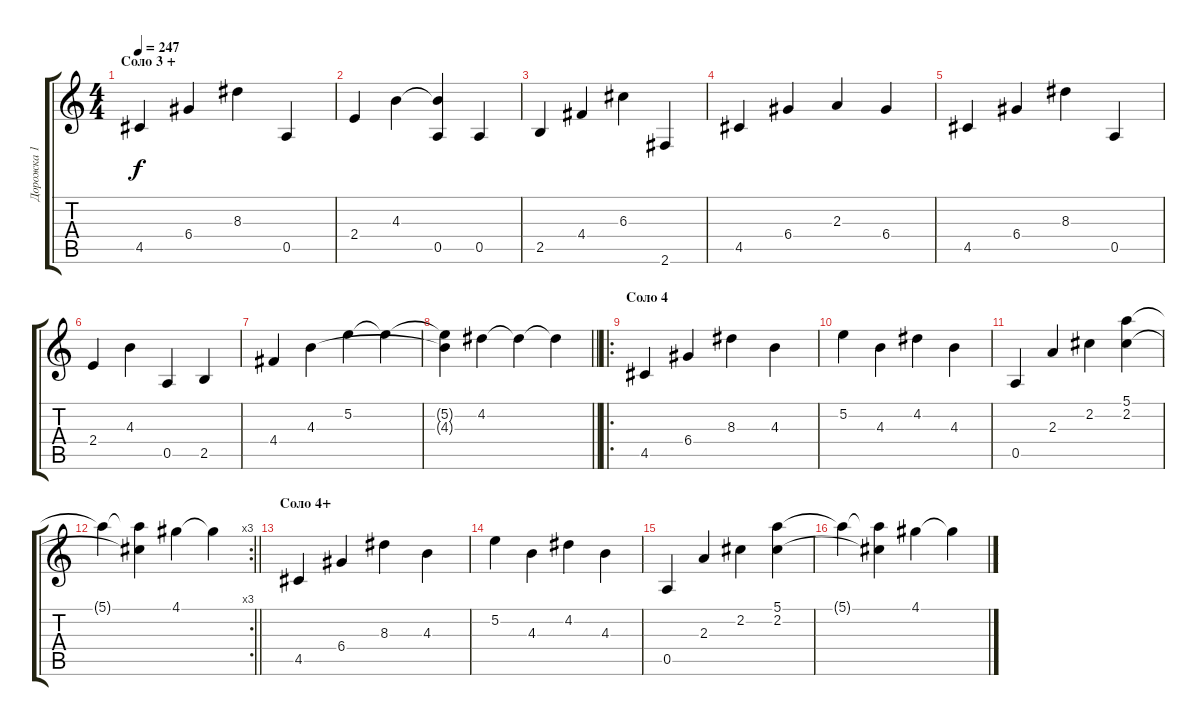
\track ("Дорожка 1" "Дорожка 1") {instrument acousticguitarnylon}
\staff {score tabs}
\tuning (E4 B3 G3 D3 A2 E2) {hide}
\ts (4 4)
\section ("" "Соло 3 +")
\tempo 247
\clef g2
\ks c
4.5.4{dy f} 6.4.4 8.3.4 0.5.4 |
2.4.4 4.3.4 (4.3{t} 0.5).4 0.5.4 |
2.5.4 4.4.4 6.3.4 2.6.4 |
4.5.4 6.4.4 2.3.4 6.4.4 |
4.5.4 6.4.4 8.3.4 0.5.4 |
2.4.4 4.3.4 0.5.4 2.5.4 |
4.4.4 4.3.4 5.2.4 5.2{t}.4 |
\barLineRight lightlight
(5.2{t} 4.3{t}).4 4.2.4 4.2{t}.4 4.2{t}.4 |
\ro
\section ("" "Соло 4")
4.5.4{volume 16} 6.4.4 8.3.4 4.3.4 |
5.2.4 4.3.4 4.2.4 4.3.4 |
0.5.4 2.3.4 2.2.4 (5.1 2.2).4 |
\rc 3
\barLineRight lightlight
5.1{t}.4 (5.1{t} 2.2{t}).4 4.1.4 4.1{t}.4 |
\section ("" "Соло 4+")
4.5.4{volume 16} 6.4.4 8.3.4 4.3.4 |
5.2.4 4.3.4 4.2.4 4.3.4 |
0.5.4{volume 16} 2.3.4 2.2.4 (5.1 2.2).4 |
5.1{t}.4 (5.1{t} 2.2{t}).4 4.1.4 4.1{t}.4
